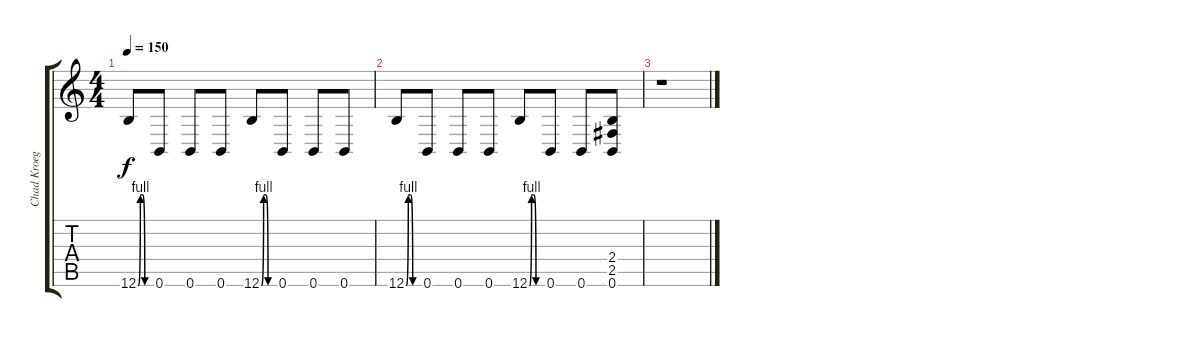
\track ("Chad Kroeger" "Chad Kroeg") {instrument distortionguitar}
\staff {score tabs}
\tuning (B3 Gb3 D3 A2 E2 B1) {hide}
\ts (4 4)
\tempo 150
\clef g2
\ks c
12.6{be (custom 0 0 10 4 20 4 30 0 60 0)}.8{dy f} 0.6.8 0.6.8 0.6.8 12.6{be (custom 0 0 10 4 20 4 30 0 60 0)}.8 0.6.8 0.6.8 0.6.8 |
12.6{be (custom 0 0 10 4 20 4 30 0 60 0)}.8 0.6.8 0.6.8 0.6.8 12.6{be (custom 0 0 10 4 20 4 30 0 60 0)}.8 0.6.8 0.6.8 (2.4 2.5 0.6).8 |
r.1
